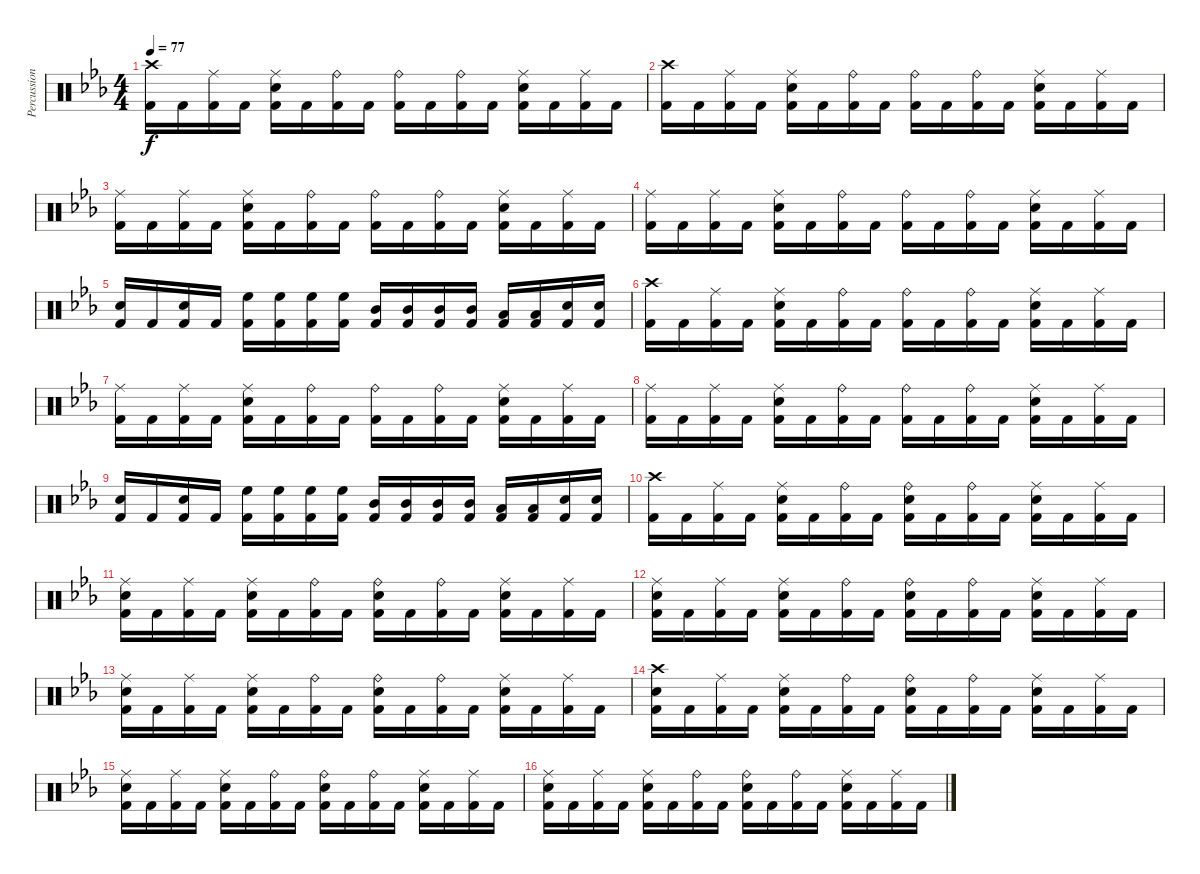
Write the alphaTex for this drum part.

\track ("Percussions" "Percussion") {instrument percussion}
\staff {score}
\articulation defaults
\ts (4 4)
\tempo 77
\clef neutral
\ks cminor
("Crash high (hit)" "Kick (hit) 2").16{dy f} "Kick (hit) 2".16 ("Ride (middle)" "Kick (hit) 2").16 "Kick (hit) 2".16 ("Ride (middle)" "Snare (hit) 2" "Kick (hit) 2").16 "Kick (hit) 2".16 ("Ride (bell)" "Kick (hit) 2").16 "Kick (hit) 2".16 ("Ride (bell)" "Kick (hit) 2").16 "Kick (hit) 2".16 ("Ride (bell)" "Kick (hit) 2").16 "Kick (hit) 2".16 ("Ride (middle)" "Snare (hit) 2" "Kick (hit) 2").16 "Kick (hit) 2".16 ("Ride (middle)" "Kick (hit) 2").16 "Kick (hit) 2".16 |
("Crash high (hit)" "Kick (hit) 2").16 "Kick (hit) 2".16 ("Ride (middle)" "Kick (hit) 2").16 "Kick (hit) 2".16 ("Ride (middle)" "Snare (hit) 2" "Kick (hit) 2").16 "Kick (hit) 2".16 ("Ride (bell)" "Kick (hit) 2").16 "Kick (hit) 2".16 ("Ride (bell)" "Kick (hit) 2").16 "Kick (hit) 2".16 ("Ride (bell)" "Kick (hit) 2").16 "Kick (hit) 2".16 ("Ride (middle)" "Snare (hit) 2" "Kick (hit) 2").16 "Kick (hit) 2".16 ("Ride (middle)" "Kick (hit) 2").16 "Kick (hit) 2".16 |
("Ride (middle)" "Kick (hit) 2").16 "Kick (hit) 2".16 ("Ride (middle)" "Kick (hit) 2").16 "Kick (hit) 2".16 ("Ride (middle)" "Snare (hit) 2" "Kick (hit) 2").16 "Kick (hit) 2".16 ("Ride (bell)" "Kick (hit) 2").16 "Kick (hit) 2".16 ("Ride (bell)" "Kick (hit) 2").16 "Kick (hit) 2".16 ("Ride (bell)" "Kick (hit) 2").16 "Kick (hit) 2".16 ("Ride (middle)" "Snare (hit) 2" "Kick (hit) 2").16 "Kick (hit) 2".16 ("Ride (middle)" "Kick (hit) 2").16 "Kick (hit) 2".16 |
("Ride (middle)" "Kick (hit) 2").16 "Kick (hit) 2".16 ("Ride (middle)" "Kick (hit) 2").16 "Kick (hit) 2".16 ("Ride (middle)" "Snare (hit) 2" "Kick (hit) 2").16 "Kick (hit) 2".16 ("Ride (bell)" "Kick (hit) 2").16 "Kick (hit) 2".16 ("Ride (bell)" "Kick (hit) 2").16 "Kick (hit) 2".16 ("Ride (bell)" "Kick (hit) 2").16 "Kick (hit) 2".16 ("Ride (middle)" "Snare (hit) 2" "Kick (hit) 2").16 "Kick (hit) 2".16 ("Ride (middle)" "Kick (hit) 2").16 "Kick (hit) 2".16 |
("Snare (hit) 2" "Kick (hit) 2").16 "Kick (hit) 2".16 ("Snare (hit) 2" "Kick (hit) 2").16 "Kick (hit) 2".16 ("High Floor Tom (hit)" "Kick (hit) 2").16 ("High Floor Tom (hit)" "Kick (hit) 2").16 ("High Floor Tom (hit)" "Kick (hit) 2").16 ("High Floor Tom (hit)" "Kick (hit) 2").16 ("Mid Tom (hit)" "Kick (hit) 2").16 ("Mid Tom (hit)" "Kick (hit) 2").16 ("Mid Tom (hit)" "Kick (hit) 2").16 ("Mid Tom (hit)" "Kick (hit) 2").16 ("Low Tom (hit)" "Kick (hit) 2").16 ("Low Tom (hit)" "Kick (hit) 2").16 ("Snare (hit) 2" "Kick (hit) 2").16 ("Snare (hit) 2" "Kick (hit) 2").16 |
("Crash high (hit)" "Kick (hit) 2").16 "Kick (hit) 2".16 ("Ride (middle)" "Kick (hit) 2").16 "Kick (hit) 2".16 ("Ride (middle)" "Snare (hit) 2" "Kick (hit) 2").16 "Kick (hit) 2".16 ("Ride (bell)" "Kick (hit) 2").16 "Kick (hit) 2".16 ("Ride (bell)" "Kick (hit) 2").16 "Kick (hit) 2".16 ("Ride (bell)" "Kick (hit) 2").16 "Kick (hit) 2".16 ("Ride (middle)" "Snare (hit) 2" "Kick (hit) 2").16 "Kick (hit) 2".16 ("Ride (middle)" "Kick (hit) 2").16 "Kick (hit) 2".16 |
("Ride (middle)" "Kick (hit) 2").16 "Kick (hit) 2".16 ("Ride (middle)" "Kick (hit) 2").16 "Kick (hit) 2".16 ("Ride (middle)" "Snare (hit) 2" "Kick (hit) 2").16 "Kick (hit) 2".16 ("Ride (bell)" "Kick (hit) 2").16 "Kick (hit) 2".16 ("Ride (bell)" "Kick (hit) 2").16 "Kick (hit) 2".16 ("Ride (bell)" "Kick (hit) 2").16 "Kick (hit) 2".16 ("Ride (middle)" "Snare (hit) 2" "Kick (hit) 2").16 "Kick (hit) 2".16 ("Ride (middle)" "Kick (hit) 2").16 "Kick (hit) 2".16 |
("Ride (middle)" "Kick (hit) 2").16 "Kick (hit) 2".16 ("Ride (middle)" "Kick (hit) 2").16 "Kick (hit) 2".16 ("Ride (middle)" "Snare (hit) 2" "Kick (hit) 2").16 "Kick (hit) 2".16 ("Ride (bell)" "Kick (hit) 2").16 "Kick (hit) 2".16 ("Ride (bell)" "Kick (hit) 2").16 "Kick (hit) 2".16 ("Ride (bell)" "Kick (hit) 2").16 "Kick (hit) 2".16 ("Ride (middle)" "Snare (hit) 2" "Kick (hit) 2").16 "Kick (hit) 2".16 ("Ride (middle)" "Kick (hit) 2").16 "Kick (hit) 2".16 |
("Snare (hit) 2" "Kick (hit) 2").16 "Kick (hit) 2".16 ("Snare (hit) 2" "Kick (hit) 2").16 "Kick (hit) 2".16 ("High Floor Tom (hit)" "Kick (hit) 2").16 ("High Floor Tom (hit)" "Kick (hit) 2").16 ("High Floor Tom (hit)" "Kick (hit) 2").16 ("High Floor Tom (hit)" "Kick (hit) 2").16 ("Mid Tom (hit)" "Kick (hit) 2").16 ("Mid Tom (hit)" "Kick (hit) 2").16 ("Mid Tom (hit)" "Kick (hit) 2").16 ("Mid Tom (hit)" "Kick (hit) 2").16 ("Low Tom (hit)" "Kick (hit) 2").16 ("Low Tom (hit)" "Kick (hit) 2").16 ("Snare (hit) 2" "Kick (hit) 2").16 ("Snare (hit) 2" "Kick (hit) 2").16 |
("Crash high (hit)" "Kick (hit) 2").16 "Kick (hit) 2".16 ("Ride (middle)" "Kick (hit) 2").16 "Kick (hit) 2".16 ("Ride (middle)" "Snare (hit) 2" "Kick (hit) 2").16 "Kick (hit) 2".16 ("Ride (bell)" "Kick (hit) 2").16 "Kick (hit) 2".16 ("Ride (bell)" "Snare (hit) 2" "Kick (hit) 2").16 "Kick (hit) 2".16 ("Ride (bell)" "Kick (hit) 2").16 "Kick (hit) 2".16 ("Ride (middle)" "Snare (hit) 2" "Kick (hit) 2").16 "Kick (hit) 2".16 ("Ride (middle)" "Kick (hit) 2").16 "Kick (hit) 2".16 |
("Ride (middle)" "Snare (hit) 2" "Kick (hit) 2").16 "Kick (hit) 2".16 ("Ride (middle)" "Kick (hit) 2").16 "Kick (hit) 2".16 ("Ride (middle)" "Snare (hit) 2" "Kick (hit) 2").16 "Kick (hit) 2".16 ("Ride (bell)" "Kick (hit) 2").16 "Kick (hit) 2".16 ("Ride (bell)" "Snare (hit) 2" "Kick (hit) 2").16 "Kick (hit) 2".16 ("Ride (bell)" "Kick (hit) 2").16 "Kick (hit) 2".16 ("Ride (middle)" "Snare (hit) 2" "Kick (hit) 2").16 "Kick (hit) 2".16 ("Ride (middle)" "Kick (hit) 2").16 "Kick (hit) 2".16 |
("Ride (middle)" "Snare (hit) 2" "Kick (hit) 2").16 "Kick (hit) 2".16 ("Ride (middle)" "Kick (hit) 2").16 "Kick (hit) 2".16 ("Ride (middle)" "Snare (hit) 2" "Kick (hit) 2").16 "Kick (hit) 2".16 ("Ride (bell)" "Kick (hit) 2").16 "Kick (hit) 2".16 ("Ride (bell)" "Snare (hit) 2" "Kick (hit) 2").16 "Kick (hit) 2".16 ("Ride (bell)" "Kick (hit) 2").16 "Kick (hit) 2".16 ("Ride (middle)" "Snare (hit) 2" "Kick (hit) 2").16 "Kick (hit) 2".16 ("Ride (middle)" "Kick (hit) 2").16 "Kick (hit) 2".16 |
("Ride (middle)" "Snare (hit) 2" "Kick (hit) 2").16 "Kick (hit) 2".16 ("Ride (middle)" "Kick (hit) 2").16 "Kick (hit) 2".16 ("Ride (middle)" "Snare (hit) 2" "Kick (hit) 2").16 "Kick (hit) 2".16 ("Ride (bell)" "Kick (hit) 2").16 "Kick (hit) 2".16 ("Ride (bell)" "Snare (hit) 2" "Kick (hit) 2").16 "Kick (hit) 2".16 ("Ride (bell)" "Kick (hit) 2").16 "Kick (hit) 2".16 ("Ride (middle)" "Snare (hit) 2" "Kick (hit) 2").16 "Kick (hit) 2".16 ("Ride (middle)" "Kick (hit) 2").16 "Kick (hit) 2".16 |
("Crash high (hit)" "Snare (hit) 2" "Kick (hit) 2").16 "Kick (hit) 2".16 ("Ride (middle)" "Kick (hit) 2").16 "Kick (hit) 2".16 ("Ride (middle)" "Snare (hit) 2" "Kick (hit) 2").16 "Kick (hit) 2".16 ("Ride (bell)" "Kick (hit) 2").16 "Kick (hit) 2".16 ("Ride (bell)" "Snare (hit) 2" "Kick (hit) 2").16 "Kick (hit) 2".16 ("Ride (bell)" "Kick (hit) 2").16 "Kick (hit) 2".16 ("Ride (middle)" "Snare (hit) 2" "Kick (hit) 2").16 "Kick (hit) 2".16 ("Ride (middle)" "Kick (hit) 2").16 "Kick (hit) 2".16 |
("Ride (middle)" "Snare (hit) 2" "Kick (hit) 2").16 "Kick (hit) 2".16 ("Ride (middle)" "Kick (hit) 2").16 "Kick (hit) 2".16 ("Ride (middle)" "Snare (hit) 2" "Kick (hit) 2").16 "Kick (hit) 2".16 ("Ride (bell)" "Kick (hit) 2").16 "Kick (hit) 2".16 ("Ride (bell)" "Snare (hit) 2" "Kick (hit) 2").16 "Kick (hit) 2".16 ("Ride (bell)" "Kick (hit) 2").16 "Kick (hit) 2".16 ("Ride (middle)" "Snare (hit) 2" "Kick (hit) 2").16 "Kick (hit) 2".16 ("Ride (middle)" "Kick (hit) 2").16 "Kick (hit) 2".16 |
("Ride (middle)" "Snare (hit) 2" "Kick (hit) 2").16 "Kick (hit) 2".16 ("Ride (middle)" "Kick (hit) 2").16 "Kick (hit) 2".16 ("Ride (middle)" "Snare (hit) 2" "Kick (hit) 2").16 "Kick (hit) 2".16 ("Ride (bell)" "Kick (hit) 2").16 "Kick (hit) 2".16 ("Ride (bell)" "Snare (hit) 2" "Kick (hit) 2").16 "Kick (hit) 2".16 ("Ride (bell)" "Kick (hit) 2").16 "Kick (hit) 2".16 ("Ride (middle)" "Snare (hit) 2" "Kick (hit) 2").16 "Kick (hit) 2".16 ("Ride (middle)" "Kick (hit) 2").16 "Kick (hit) 2".16
